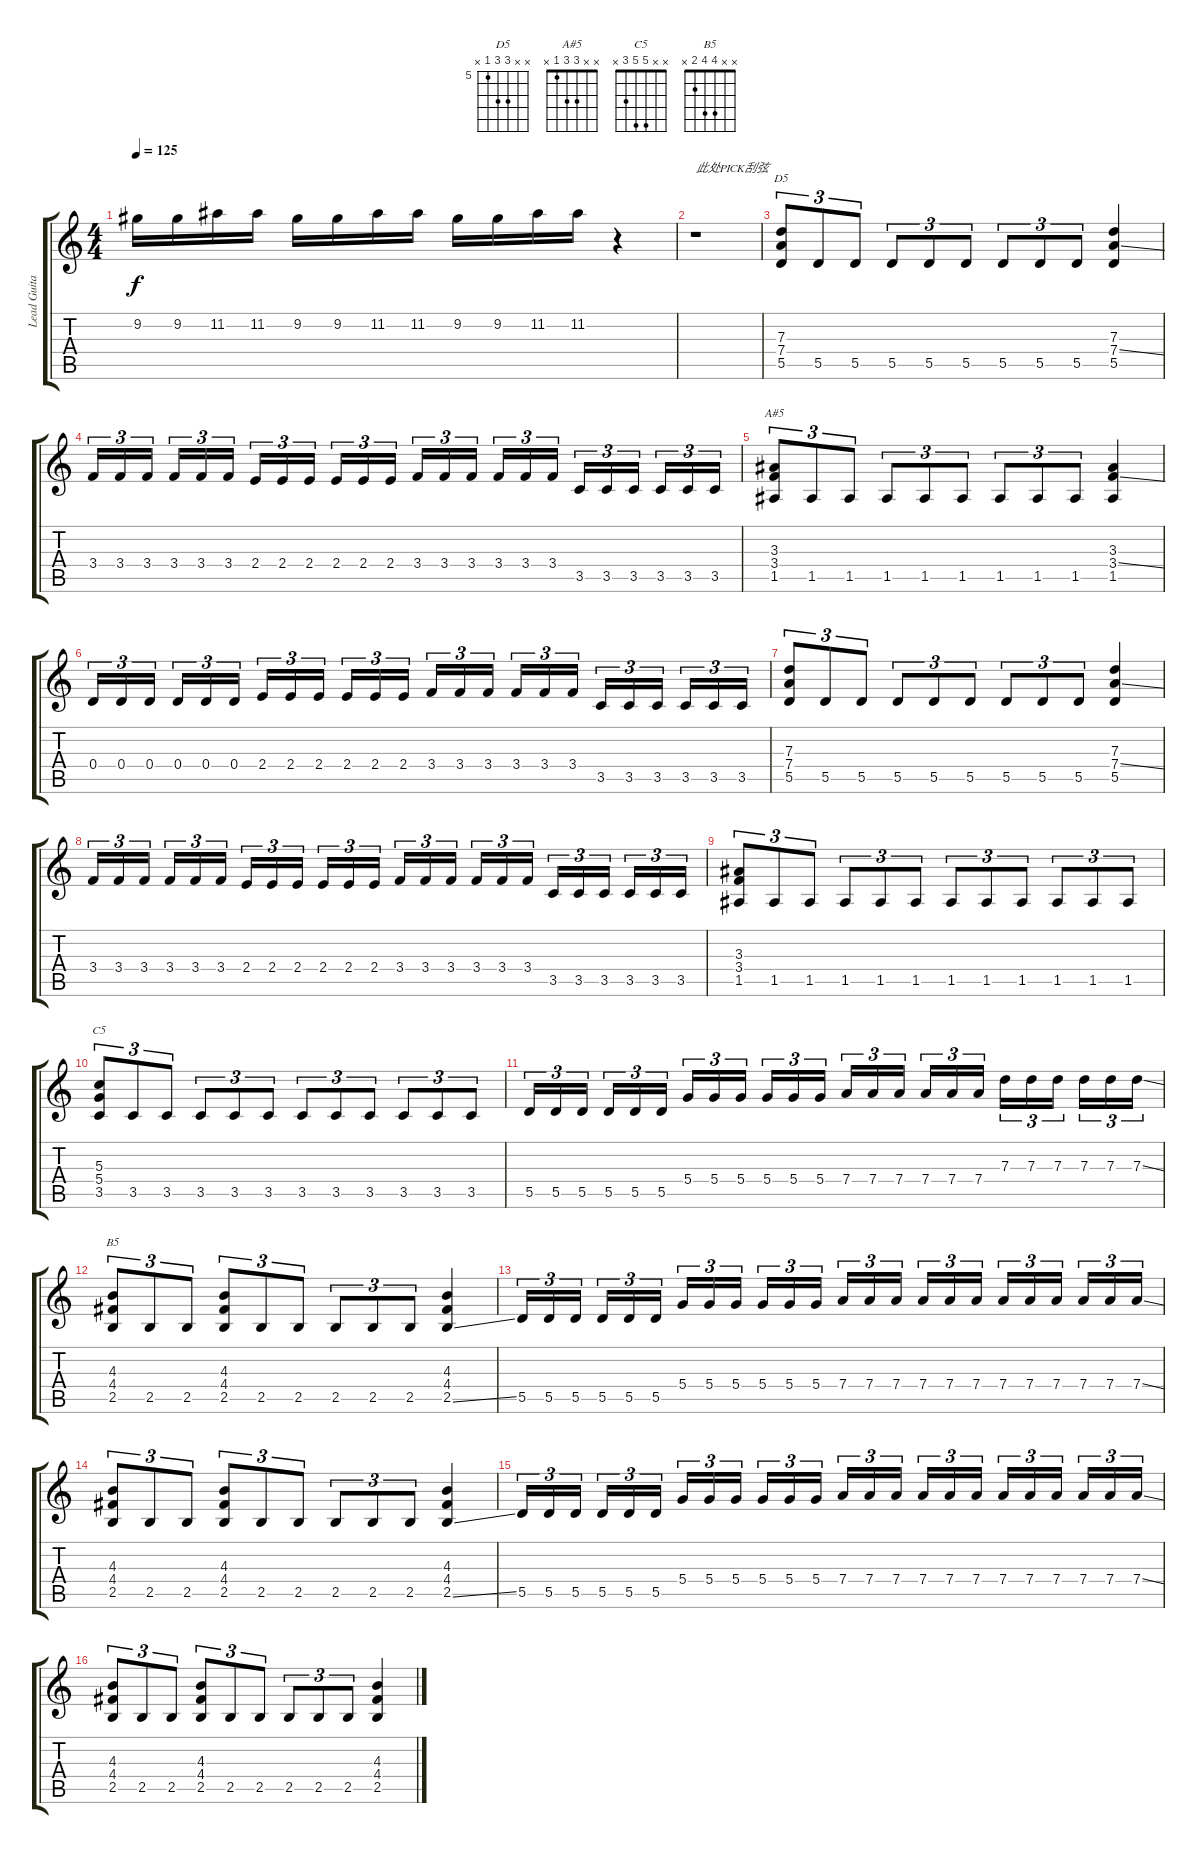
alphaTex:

\track ("Lead Guitar1" "Lead Guita") {instrument overdrivenguitar}
\staff {score tabs}
\tuning (E4 B3 G3 D3 A2 E2) {hide}
\chord ("D5" x x 7 7 5 x) {firstfret 5}
\chord ("A#5" x x 3 3 1 x)
\chord ("C5" x x 5 5 3 x)
\chord ("B5" x x 4 4 2 x)
\ts (4 4)
\tempo 125
\clef g2
\ks c
9.2.16{dy f} 9.2.16 11.2.16 11.2.16 9.2.16 9.2.16 11.2.16 11.2.16 9.2.16 9.2.16 11.2.16 11.2.16 r.4 |
r.1{txt "此处PICK刮弦"} |
(7.3 7.4 5.5).8{tu (3 2) ch "D5"} 5.5.8{tu (3 2)} 5.5.8{tu (3 2)} 5.5.8{tu (3 2)} 5.5.8{tu (3 2)} 5.5.8{tu (3 2)} 5.5.8{tu (3 2)} 5.5.8{tu (3 2)} 5.5.8{tu (3 2)} (7.3 7.4{ss} 5.5).4 |
3.4.16{tu (3 2)} 3.4.16{tu (3 2)} 3.4.16{tu (3 2)} 3.4.16{tu (3 2)} 3.4.16{tu (3 2)} 3.4.16{tu (3 2)} 2.4.16{tu (3 2)} 2.4.16{tu (3 2)} 2.4.16{tu (3 2)} 2.4.16{tu (3 2)} 2.4.16{tu (3 2)} 2.4.16{tu (3 2)} 3.4.16{tu (3 2)} 3.4.16{tu (3 2)} 3.4.16{tu (3 2)} 3.4.16{tu (3 2)} 3.4.16{tu (3 2)} 3.4.16{tu (3 2)} 3.5.16{tu (3 2)} 3.5.16{tu (3 2)} 3.5.16{tu (3 2)} 3.5.16{tu (3 2)} 3.5.16{tu (3 2)} 3.5.16{tu (3 2)} |
(3.3 3.4 1.5).8{tu (3 2) ch "A#5"} 1.5.8{tu (3 2)} 1.5.8{tu (3 2)} 1.5.8{tu (3 2)} 1.5.8{tu (3 2)} 1.5.8{tu (3 2)} 1.5.8{tu (3 2)} 1.5.8{tu (3 2)} 1.5.8{tu (3 2)} (3.3 3.4{ss} 1.5).4 |
0.4.16{tu (3 2)} 0.4.16{tu (3 2)} 0.4.16{tu (3 2)} 0.4.16{tu (3 2)} 0.4.16{tu (3 2)} 0.4.16{tu (3 2)} 2.4.16{tu (3 2)} 2.4.16{tu (3 2)} 2.4.16{tu (3 2)} 2.4.16{tu (3 2)} 2.4.16{tu (3 2)} 2.4.16{tu (3 2)} 3.4.16{tu (3 2)} 3.4.16{tu (3 2)} 3.4.16{tu (3 2)} 3.4.16{tu (3 2)} 3.4.16{tu (3 2)} 3.4.16{tu (3 2)} 3.5.16{tu (3 2)} 3.5.16{tu (3 2)} 3.5.16{tu (3 2)} 3.5.16{tu (3 2)} 3.5.16{tu (3 2)} 3.5.16{tu (3 2)} |
(7.3 7.4 5.5).8{tu (3 2)} 5.5.8{tu (3 2)} 5.5.8{tu (3 2)} 5.5.8{tu (3 2)} 5.5.8{tu (3 2)} 5.5.8{tu (3 2)} 5.5.8{tu (3 2)} 5.5.8{tu (3 2)} 5.5.8{tu (3 2)} (7.3 7.4{ss} 5.5).4 |
3.4.16{tu (3 2)} 3.4.16{tu (3 2)} 3.4.16{tu (3 2)} 3.4.16{tu (3 2)} 3.4.16{tu (3 2)} 3.4.16{tu (3 2)} 2.4.16{tu (3 2)} 2.4.16{tu (3 2)} 2.4.16{tu (3 2)} 2.4.16{tu (3 2)} 2.4.16{tu (3 2)} 2.4.16{tu (3 2)} 3.4.16{tu (3 2)} 3.4.16{tu (3 2)} 3.4.16{tu (3 2)} 3.4.16{tu (3 2)} 3.4.16{tu (3 2)} 3.4.16{tu (3 2)} 3.5.16{tu (3 2)} 3.5.16{tu (3 2)} 3.5.16{tu (3 2)} 3.5.16{tu (3 2)} 3.5.16{tu (3 2)} 3.5.16{tu (3 2)} |
(3.3 3.4 1.5).8{tu (3 2)} 1.5.8{tu (3 2)} 1.5.8{tu (3 2)} 1.5.8{tu (3 2)} 1.5.8{tu (3 2)} 1.5.8{tu (3 2)} 1.5.8{tu (3 2)} 1.5.8{tu (3 2)} 1.5.8{tu (3 2)} 1.5.8{tu (3 2)} 1.5.8{tu (3 2)} 1.5.8{tu (3 2)} |
(5.3 5.4 3.5).8{tu (3 2) ch "C5"} 3.5.8{tu (3 2)} 3.5.8{tu (3 2)} 3.5.8{tu (3 2)} 3.5.8{tu (3 2)} 3.5.8{tu (3 2)} 3.5.8{tu (3 2)} 3.5.8{tu (3 2)} 3.5.8{tu (3 2)} 3.5.8{tu (3 2)} 3.5.8{tu (3 2)} 3.5.8{tu (3 2)} |
5.5.16{tu (3 2)} 5.5.16{tu (3 2)} 5.5.16{tu (3 2)} 5.5.16{tu (3 2)} 5.5.16{tu (3 2)} 5.5.16{tu (3 2)} 5.4.16{tu (3 2)} 5.4.16{tu (3 2)} 5.4.16{tu (3 2)} 5.4.16{tu (3 2)} 5.4.16{tu (3 2)} 5.4.16{tu (3 2)} 7.4.16{tu (3 2)} 7.4.16{tu (3 2)} 7.4.16{tu (3 2)} 7.4.16{tu (3 2)} 7.4.16{tu (3 2)} 7.4.16{tu (3 2)} 7.3.16{tu (3 2)} 7.3.16{tu (3 2)} 7.3.16{tu (3 2)} 7.3.16{tu (3 2)} 7.3.16{tu (3 2)} 7.3{ss}.16{tu (3 2)} |
(4.3 4.4 2.5).8{tu (3 2) ch "B5"} 2.5.8{tu (3 2)} 2.5.8{tu (3 2)} (4.3 4.4 2.5).8{tu (3 2)} 2.5.8{tu (3 2)} 2.5.8{tu (3 2)} 2.5.8{tu (3 2)} 2.5.8{tu (3 2)} 2.5.8{tu (3 2)} (4.3 4.4 2.5{ss}).4 |
5.5.16{tu (3 2)} 5.5.16{tu (3 2)} 5.5.16{tu (3 2)} 5.5.16{tu (3 2)} 5.5.16{tu (3 2)} 5.5.16{tu (3 2)} 5.4.16{tu (3 2)} 5.4.16{tu (3 2)} 5.4.16{tu (3 2)} 5.4.16{tu (3 2)} 5.4.16{tu (3 2)} 5.4.16{tu (3 2)} 7.4.16{tu (3 2)} 7.4.16{tu (3 2)} 7.4.16{tu (3 2)} 7.4.16{tu (3 2)} 7.4.16{tu (3 2)} 7.4.16{tu (3 2)} 7.4.16{tu (3 2)} 7.4.16{tu (3 2)} 7.4.16{tu (3 2)} 7.4.16{tu (3 2)} 7.4.16{tu (3 2)} 7.4{ss}.16{tu (3 2)} |
(4.3 4.4 2.5).8{tu (3 2)} 2.5.8{tu (3 2)} 2.5.8{tu (3 2)} (4.3 4.4 2.5).8{tu (3 2)} 2.5.8{tu (3 2)} 2.5.8{tu (3 2)} 2.5.8{tu (3 2)} 2.5.8{tu (3 2)} 2.5.8{tu (3 2)} (4.3 4.4 2.5{ss}).4 |
5.5.16{tu (3 2)} 5.5.16{tu (3 2)} 5.5.16{tu (3 2)} 5.5.16{tu (3 2)} 5.5.16{tu (3 2)} 5.5.16{tu (3 2)} 5.4.16{tu (3 2)} 5.4.16{tu (3 2)} 5.4.16{tu (3 2)} 5.4.16{tu (3 2)} 5.4.16{tu (3 2)} 5.4.16{tu (3 2)} 7.4.16{tu (3 2)} 7.4.16{tu (3 2)} 7.4.16{tu (3 2)} 7.4.16{tu (3 2)} 7.4.16{tu (3 2)} 7.4.16{tu (3 2)} 7.4.16{tu (3 2)} 7.4.16{tu (3 2)} 7.4.16{tu (3 2)} 7.4.16{tu (3 2)} 7.4.16{tu (3 2)} 7.4{ss}.16{tu (3 2)} |
(4.3 4.4 2.5).8{tu (3 2)} 2.5.8{tu (3 2)} 2.5.8{tu (3 2)} (4.3 4.4 2.5).8{tu (3 2)} 2.5.8{tu (3 2)} 2.5.8{tu (3 2)} 2.5.8{tu (3 2)} 2.5.8{tu (3 2)} 2.5.8{tu (3 2)} (4.3 4.4 2.5{ss}).4
